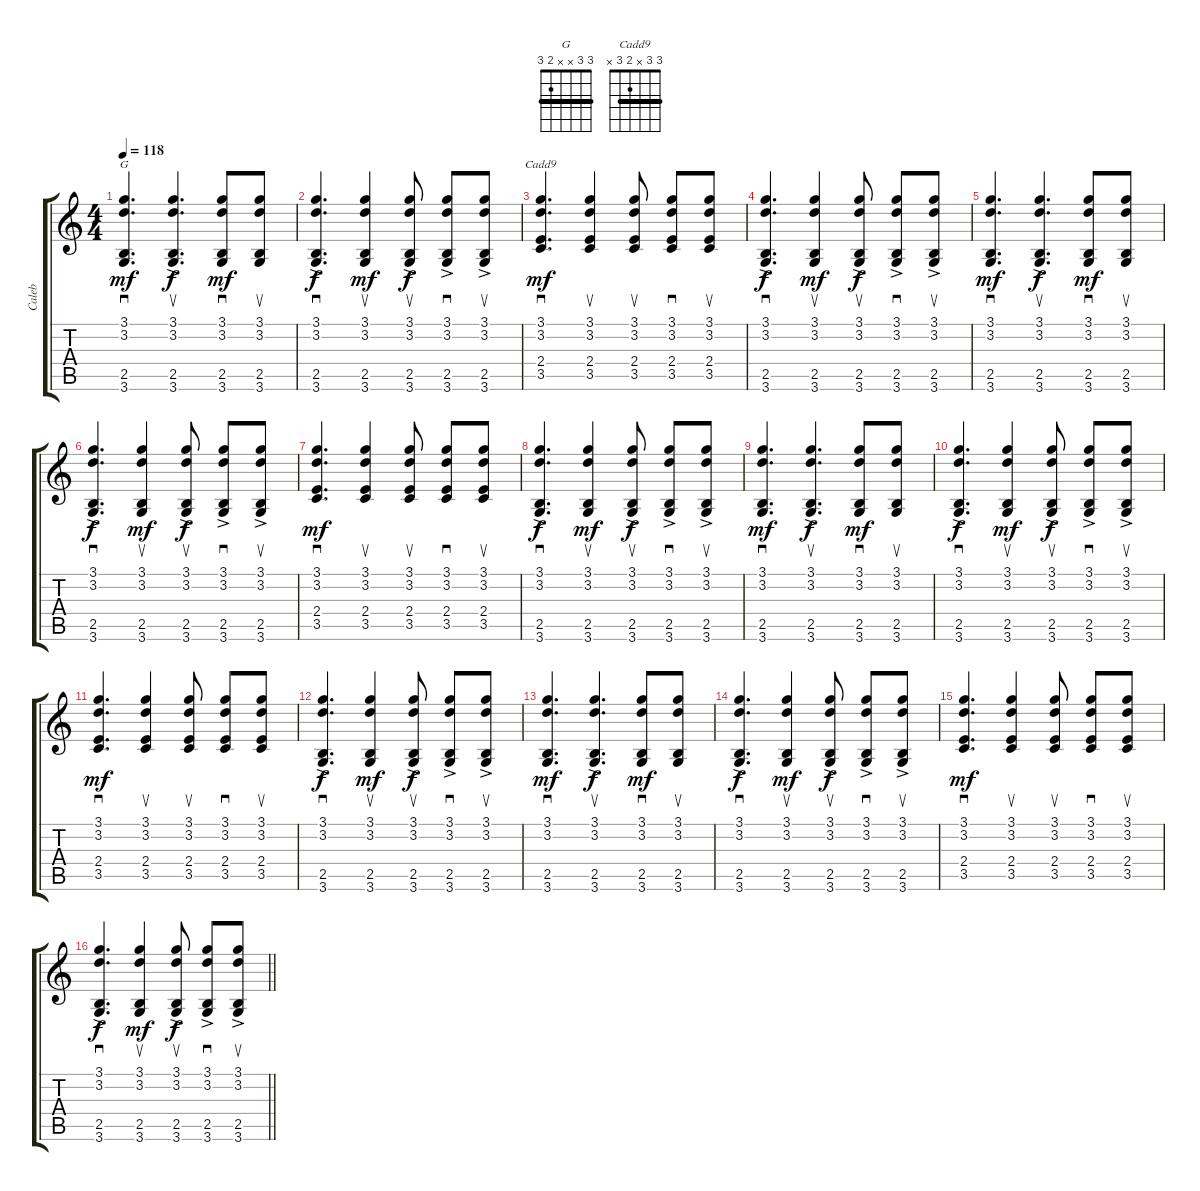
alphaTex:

\track ("Caleb" "Caleb") {instrument acousticguitarsteel}
\staff {score tabs}
\tuning (E4 B3 G3 D3 A2 E2) {hide}
\chord ("G" 3 3 x x 2 3) {barre 3}
\chord ("Cadd9" 3 3 x 2 3 x) {barre 3}
\ts (4 4)
\tempo 118
\clef g2
\ks c
(3.1 3.2 2.5 3.6).4{d sd ch "G" dy mf} (3.1{ac} 3.2{ac} 2.5{ac} 3.6{ac}).4{d su dy f} (3.1 3.2 2.5 3.6).8{sd dy mf} (3.1 3.2 2.5 3.6).8{su} |
(3.1{ac} 3.2{ac} 2.5{ac} 3.6{ac}).4{d sd dy f} (3.1 3.2 2.5 3.6).4{su dy mf} (3.1{ac} 3.2{ac} 2.5{ac} 3.6{ac}).8{su dy f} (3.1{ac} 3.2{ac} 2.5{ac} 3.6{ac}).8{sd} (3.1{ac} 3.2{ac} 2.5{ac} 3.6{ac}).8{su} |
(3.1 3.2 2.4 3.5).4{d sd ch "Cadd9" dy mf} (3.1 3.2 2.4 3.5).4{su} (3.1 3.2 2.4 3.5).8{su} (3.1 3.2 2.4 3.5).8{sd} (3.1 3.2 2.4 3.5).8{su} |
(3.1{ac} 3.2{ac} 2.5{ac} 3.6{ac}).4{d sd dy f} (3.1 3.2 2.5 3.6).4{su dy mf} (3.1{ac} 3.2{ac} 2.5{ac} 3.6{ac}).8{su dy f} (3.1{ac} 3.2{ac} 2.5{ac} 3.6{ac}).8{sd} (3.1{ac} 3.2{ac} 2.5{ac} 3.6{ac}).8{su} |
(3.1 3.2 2.5 3.6).4{d sd dy mf} (3.1{ac} 3.2{ac} 2.5{ac} 3.6{ac}).4{d su dy f} (3.1 3.2 2.5 3.6).8{sd dy mf} (3.1 3.2 2.5 3.6).8{su} |
(3.1{ac} 3.2{ac} 2.5{ac} 3.6{ac}).4{d sd dy f} (3.1 3.2 2.5 3.6).4{su dy mf} (3.1{ac} 3.2{ac} 2.5{ac} 3.6{ac}).8{su dy f} (3.1{ac} 3.2{ac} 2.5{ac} 3.6{ac}).8{sd} (3.1{ac} 3.2{ac} 2.5{ac} 3.6{ac}).8{su} |
(3.1 3.2 2.4 3.5).4{d sd dy mf} (3.1 3.2 2.4 3.5).4{su} (3.1 3.2 2.4 3.5).8{su} (3.1 3.2 2.4 3.5).8{sd} (3.1 3.2 2.4 3.5).8{su} |
(3.1{ac} 3.2{ac} 2.5{ac} 3.6{ac}).4{d sd dy f} (3.1 3.2 2.5 3.6).4{su dy mf} (3.1{ac} 3.2{ac} 2.5{ac} 3.6{ac}).8{su dy f} (3.1{ac} 3.2{ac} 2.5{ac} 3.6{ac}).8{sd} (3.1{ac} 3.2{ac} 2.5{ac} 3.6{ac}).8{su} |
(3.1 3.2 2.5 3.6).4{d sd dy mf} (3.1{ac} 3.2{ac} 2.5{ac} 3.6{ac}).4{d su dy f} (3.1 3.2 2.5 3.6).8{sd dy mf} (3.1 3.2 2.5 3.6).8{su} |
(3.1{ac} 3.2{ac} 2.5{ac} 3.6{ac}).4{d sd dy f} (3.1 3.2 2.5 3.6).4{su dy mf} (3.1{ac} 3.2{ac} 2.5{ac} 3.6{ac}).8{su dy f} (3.1{ac} 3.2{ac} 2.5{ac} 3.6{ac}).8{sd} (3.1{ac} 3.2{ac} 2.5{ac} 3.6{ac}).8{su} |
(3.1 3.2 2.4 3.5).4{d sd dy mf} (3.1 3.2 2.4 3.5).4{su} (3.1 3.2 2.4 3.5).8{su} (3.1 3.2 2.4 3.5).8{sd} (3.1 3.2 2.4 3.5).8{su} |
(3.1{ac} 3.2{ac} 2.5{ac} 3.6{ac}).4{d sd dy f} (3.1 3.2 2.5 3.6).4{su dy mf} (3.1{ac} 3.2{ac} 2.5{ac} 3.6{ac}).8{su dy f} (3.1{ac} 3.2{ac} 2.5{ac} 3.6{ac}).8{sd} (3.1{ac} 3.2{ac} 2.5{ac} 3.6{ac}).8{su} |
(3.1 3.2 2.5 3.6).4{d sd dy mf} (3.1{ac} 3.2{ac} 2.5{ac} 3.6{ac}).4{d su dy f} (3.1 3.2 2.5 3.6).8{sd dy mf} (3.1 3.2 2.5 3.6).8{su} |
(3.1{ac} 3.2{ac} 2.5{ac} 3.6{ac}).4{d sd dy f} (3.1 3.2 2.5 3.6).4{su dy mf} (3.1{ac} 3.2{ac} 2.5{ac} 3.6{ac}).8{su dy f} (3.1{ac} 3.2{ac} 2.5{ac} 3.6{ac}).8{sd} (3.1{ac} 3.2{ac} 2.5{ac} 3.6{ac}).8{su} |
(3.1 3.2 2.4 3.5).4{d sd dy mf} (3.1 3.2 2.4 3.5).4{su} (3.1 3.2 2.4 3.5).8{su} (3.1 3.2 2.4 3.5).8{sd} (3.1 3.2 2.4 3.5).8{su} |
\barLineRight lightlight
(3.1{ac} 3.2{ac} 2.5{ac} 3.6{ac}).4{d sd dy f} (3.1 3.2 2.5 3.6).4{su dy mf} (3.1{ac} 3.2{ac} 2.5{ac} 3.6{ac}).8{su dy f} (3.1{ac} 3.2{ac} 2.5{ac} 3.6{ac}).8{sd} (3.1{ac} 3.2{ac} 2.5{ac} 3.6{ac}).8{su}
